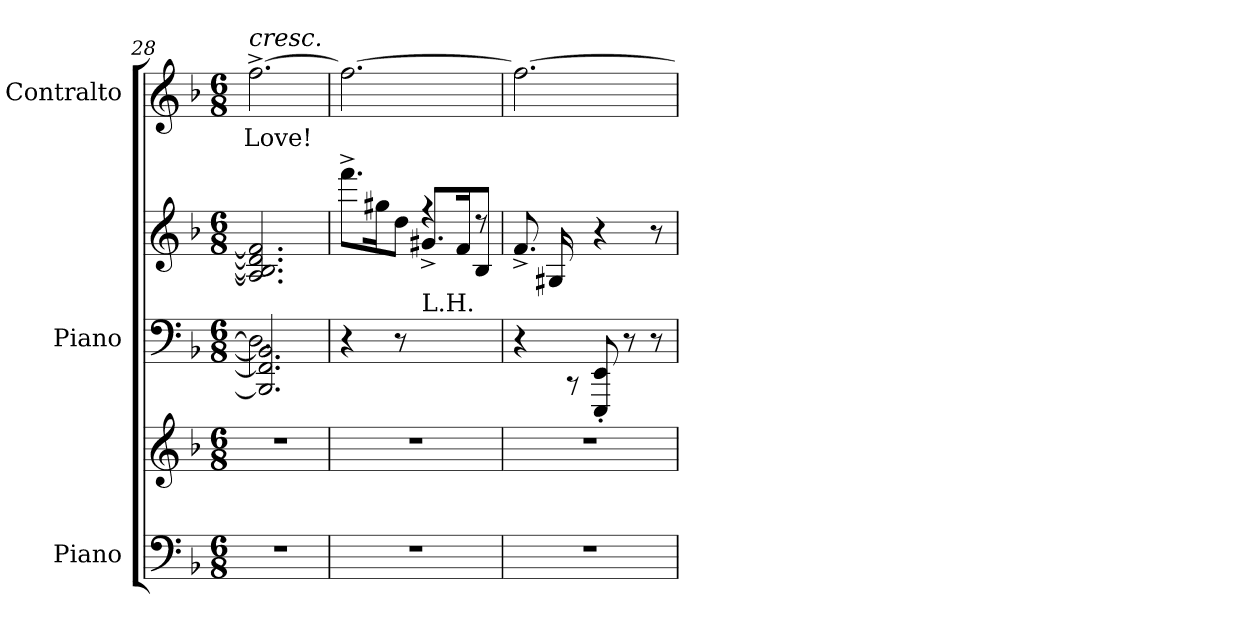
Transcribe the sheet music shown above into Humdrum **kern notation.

**kern	**kern	**kern	**kern	**kern	**text
*part3	*part3	*part2	*part2	*part1	*part1
*staff5	*staff4	*staff3	*staff2	*staff1	*staff1
*I"Piano	*	*I"Piano	*	*I"Contralto	*
*I'Pno	*	*I'Pno	*	*	*
*clefF4	*clefG2	*clefF4	*clefG2	*clefG2	*
*k[b-]	*k[b-]	*k[b-]	*k[b-]	*k[b-]	*
*M6/8	*M6/8	*M6/8	*M6/8	*M6/8	*
=28	=28	=28	=28	=28	=28
*	*	*^	*	*	*
!	!	!	!	!	!LO:TX:a:i:t=cresc.	!
!	!	!	!	!	!	!LO:LY:b
2.r	2.r	2.D\]	2.BBB-/] 2.FF/] 2.BB-/]	2.A-/] 2.B-/] 2.d/] 2.f/]	[2.ff^\	Love!
*	*	*v	*v	*	*	*
=29	=29	=29	=29	=29	=29
*	*	*	*^	*	*
2.r	2.r	4r	8.fff^\L	4.ryy	2.ff\_	.
.	.	.	16gg#X\K	.	.	.
.	.	8r	8dd\J	.	.	.
!	!	!LO:TX:a:t=L.H.	!	!	!	!
.	.	4.ryy	4r	8.g#X^/L	.	.
.	.	.	.	16f/K	.	.
.	.	.	8r	8B-/J	.	.
=30	=30	=30	=30	=30	=30	=30
*	*	*^	*	*	*	*
!	!	!	!	!LO:TX:a:t=R.H.	!	!	!
*	*	*	*	*v	*v	*	*
2.r	2.r	4ryy	4r	8.f^/L	2.ff\_	.
.	.	.	.	16G#X/K	.	.
.	.	8D/J	8r	8ryy	.	.
.	.	4.ryy	8EEE/' 8EE/'	4r	.	.
.	.	.	8r	.	.	.
.	.	.	8r	8r	.	.
*	*	*v	*v	*	*	*
=	=	=	=	=	=
*-	*-	*-	*-	*-	*-
